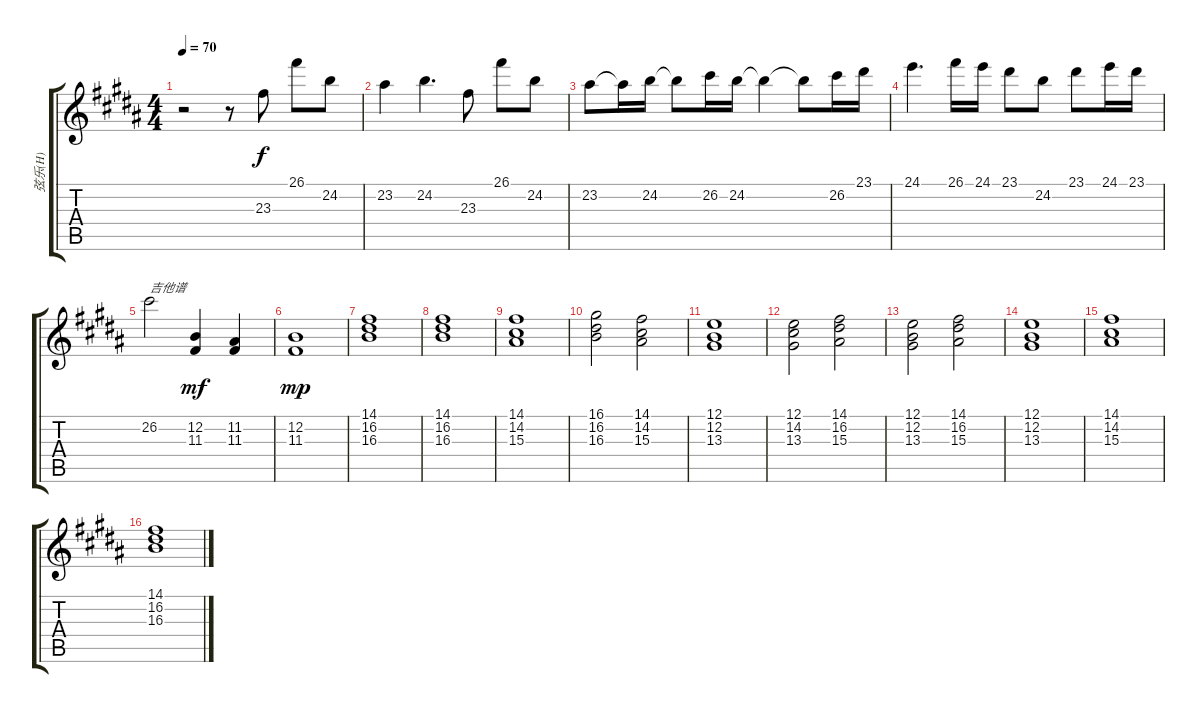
\track ("弦乐(H)" "弦乐(H)") {instrument stringensemble2}
\staff {score tabs}
\tuning (E4 B3 G3 D3 A2 E2) {hide}
\ts (4 4)
\tempo 70
\clef g2
\ks b
r.2{dy f instrument stringensemble2} r.8 23.3.8 26.1.8 24.2.8 |
23.2.4 24.2.4{d} 23.3.8 26.1.8 24.2.8 |
23.2.8 23.2{t}.16 24.2.16 24.2{t}.8 26.2.16 24.2.16 24.2{t}.4 24.2{t}.8 26.2.16 23.1.16 |
24.1.4{d} 26.1.16 24.1.16 23.1.8 24.2.8 23.1.8 24.1.16 23.1.16 |
26.2.2{txt "吉他谱"} (12.2 11.3).4{dy mf} (11.2 11.3).4 |
(12.2 11.3).1{dy mp} |
(14.1 16.2 16.3).1 |
(14.1 16.2 16.3).1 |
(14.1 14.2 15.3).1 |
(16.1 16.2 16.3).2 (14.1 14.2 15.3).2 |
(12.1 12.2 13.3).1 |
(12.1 14.2 13.3).2 (14.1 16.2 15.3).2 |
(12.1 12.2 13.3).2 (14.1 16.2 15.3).2 |
(12.1 12.2 13.3).1 |
(14.1 14.2 15.3).1 |
(14.1 16.2 16.3).1
